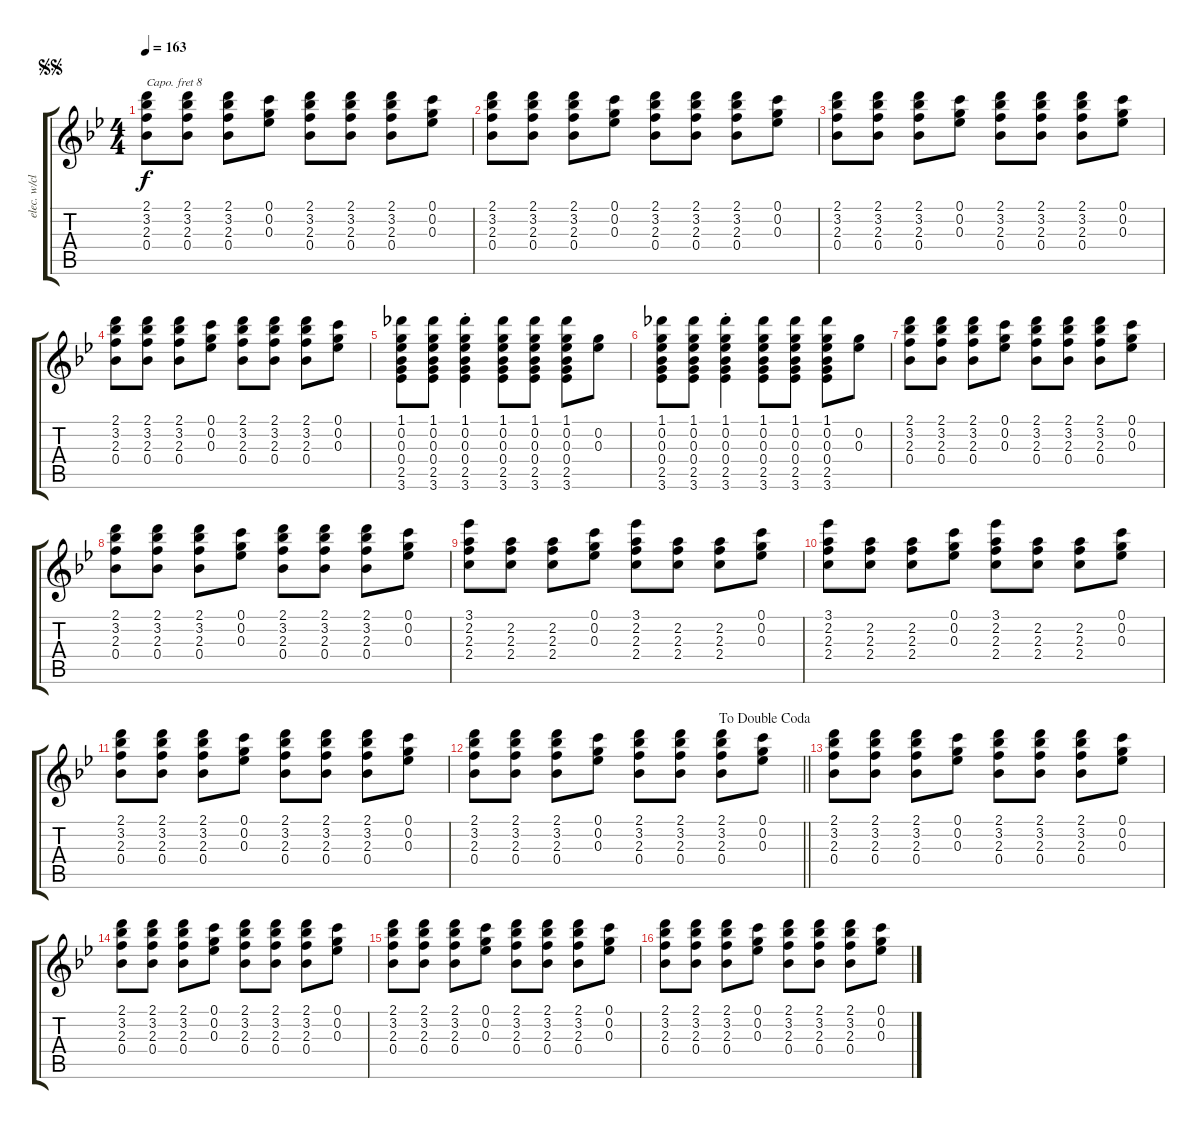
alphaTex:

\track ("elec. w/clean tone" "elec. w/cl") {instrument electricguitarjazz}
\staff {score tabs}
\capo 8
\tuning (E4 B3 G3 D3 A2 E2) {hide}
\ts (4 4)
\jump segnosegno
\tempo 163
\clef g2
\ks bb
(2.1 3.2 2.3 0.4).8{dy f instrument electricguitarjazz} (2.1 3.2 2.3 0.4).8 (2.1 3.2 2.3 0.4).8 (0.1 0.2 0.3).8 (2.1 3.2 2.3 0.4).8 (2.1 3.2 2.3 0.4).8 (2.1 3.2 2.3 0.4).8 (0.1 0.2 0.3).8 |
(2.1 3.2 2.3 0.4).8 (2.1 3.2 2.3 0.4).8 (2.1 3.2 2.3 0.4).8 (0.1 0.2 0.3).8 (2.1 3.2 2.3 0.4).8 (2.1 3.2 2.3 0.4).8 (2.1 3.2 2.3 0.4).8 (0.1 0.2 0.3).8 |
(2.1 3.2 2.3 0.4).8 (2.1 3.2 2.3 0.4).8 (2.1 3.2 2.3 0.4).8 (0.1 0.2 0.3).8 (2.1 3.2 2.3 0.4).8 (2.1 3.2 2.3 0.4).8 (2.1 3.2 2.3 0.4).8 (0.1 0.2 0.3).8 |
(2.1 3.2 2.3 0.4).8 (2.1 3.2 2.3 0.4).8 (2.1 3.2 2.3 0.4).8 (0.1 0.2 0.3).8 (2.1 3.2 2.3 0.4).8 (2.1 3.2 2.3 0.4).8 (2.1 3.2 2.3 0.4).8 (0.1 0.2 0.3).8 |
(1.1 0.2 0.3 0.4 2.5 3.6).8 (1.1 0.2 0.3 0.4 2.5 3.6).8 (1.1{st} 0.2{st} 0.3{st} 0.4{st} 2.5{st} 3.6{st}).4 (1.1 0.2 0.3 0.4 2.5 3.6).8 (1.1 0.2 0.3 0.4 2.5 3.6).8 (1.1 0.2 0.3 0.4 2.5 3.6).8 (0.2 0.3).8 |
(1.1 0.2 0.3 0.4 2.5 3.6).8 (1.1 0.2 0.3 0.4 2.5 3.6).8 (1.1{st} 0.2{st} 0.3{st} 0.4{st} 2.5{st} 3.6{st}).4 (1.1 0.2 0.3 0.4 2.5 3.6).8 (1.1 0.2 0.3 0.4 2.5 3.6).8 (1.1 0.2 0.3 0.4 2.5 3.6).8 (0.2 0.3).8 |
(2.1 3.2 2.3 0.4).8 (2.1 3.2 2.3 0.4).8 (2.1 3.2 2.3 0.4).8 (0.1 0.2 0.3).8 (2.1 3.2 2.3 0.4).8 (2.1 3.2 2.3 0.4).8 (2.1 3.2 2.3 0.4).8 (0.1 0.2 0.3).8 |
(2.1 3.2 2.3 0.4).8 (2.1 3.2 2.3 0.4).8 (2.1 3.2 2.3 0.4).8 (0.1 0.2 0.3).8 (2.1 3.2 2.3 0.4).8 (2.1 3.2 2.3 0.4).8 (2.1 3.2 2.3 0.4).8 (0.1 0.2 0.3).8 |
(3.1 2.2 2.3 2.4).8 (2.2 2.3 2.4).8 (2.2 2.3 2.4).8 (0.1 0.2 0.3).8 (3.1 2.2 2.3 2.4).8 (2.2 2.3 2.4).8 (2.2 2.3 2.4).8 (0.1 0.2 0.3).8 |
(3.1 2.2 2.3 2.4).8 (2.2 2.3 2.4).8 (2.2 2.3 2.4).8 (0.1 0.2 0.3).8 (3.1 2.2 2.3 2.4).8 (2.2 2.3 2.4).8 (2.2 2.3 2.4).8 (0.1 0.2 0.3).8 |
(2.1 3.2 2.3 0.4).8 (2.1 3.2 2.3 0.4).8 (2.1 3.2 2.3 0.4).8 (0.1 0.2 0.3).8 (2.1 3.2 2.3 0.4).8 (2.1 3.2 2.3 0.4).8 (2.1 3.2 2.3 0.4).8 (0.1 0.2 0.3).8 |
\jump dadoublecoda
\barLineRight lightlight
(2.1 3.2 2.3 0.4).8 (2.1 3.2 2.3 0.4).8 (2.1 3.2 2.3 0.4).8 (0.1 0.2 0.3).8 (2.1 3.2 2.3 0.4).8 (2.1 3.2 2.3 0.4).8 (2.1 3.2 2.3 0.4).8 (0.1 0.2 0.3).8 |
(2.1 3.2 2.3 0.4).8 (2.1 3.2 2.3 0.4).8 (2.1 3.2 2.3 0.4).8 (0.1 0.2 0.3).8 (2.1 3.2 2.3 0.4).8 (2.1 3.2 2.3 0.4).8 (2.1 3.2 2.3 0.4).8 (0.1 0.2 0.3).8 |
(2.1 3.2 2.3 0.4).8 (2.1 3.2 2.3 0.4).8 (2.1 3.2 2.3 0.4).8 (0.1 0.2 0.3).8 (2.1 3.2 2.3 0.4).8 (2.1 3.2 2.3 0.4).8 (2.1 3.2 2.3 0.4).8 (0.1 0.2 0.3).8 |
(2.1 3.2 2.3 0.4).8 (2.1 3.2 2.3 0.4).8 (2.1 3.2 2.3 0.4).8 (0.1 0.2 0.3).8 (2.1 3.2 2.3 0.4).8 (2.1 3.2 2.3 0.4).8 (2.1 3.2 2.3 0.4).8 (0.1 0.2 0.3).8 |
(2.1 3.2 2.3 0.4).8 (2.1 3.2 2.3 0.4).8 (2.1 3.2 2.3 0.4).8 (0.1 0.2 0.3).8 (2.1 3.2 2.3 0.4).8 (2.1 3.2 2.3 0.4).8 (2.1 3.2 2.3 0.4).8 (0.1 0.2 0.3).8
